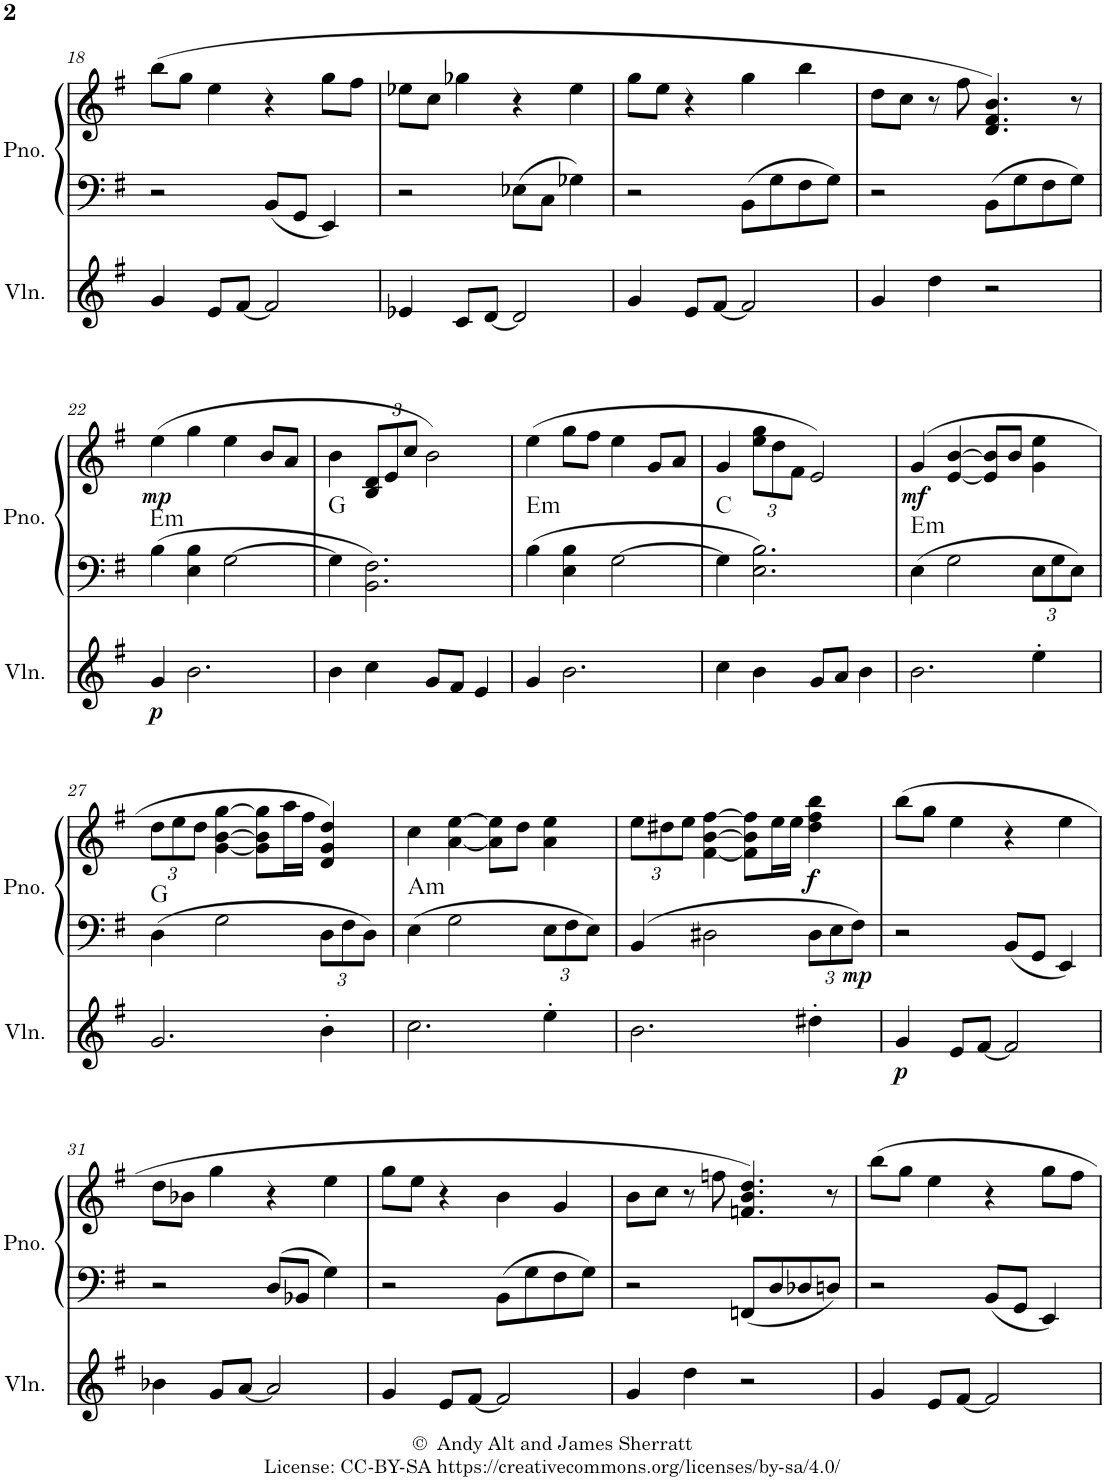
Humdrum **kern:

**kern	**dynam	**kern	**kern	**dynam
*part2	*part2	*part1	*part1	*part1
*staff3	*staff3	*staff2	*staff1	*staff1/2
*I"Violin	*	*I"Piano	*	*
*I'Vln.	*	*I'Pno.	*	*
!!LO:PB:g=z
*clefG2	*	*clefF4	*clefG2	*
*k[f#]	*	*k[f#]	*k[f#]	*
*M2/2	*	*M2/2	*M2/2	*
*met(c|)	*	*met(c|)	*met(c|)	*
=18	=18	=18	=18	=18
4g/	.	2r	(8bb\L	.
.	.	.	8gg\J	.
8e/L	.	.	4ee\	.
[8f#/J	.	.	.	.
2f#/]	.	8BB/L	4r	.
.	.	8GG/J	.	.
.	.	4EE/	8gg\L	.
.	.	.	8ff#\J	.
=19	=19	=19	=19	=19
4e-X/	.	2r	8ee-X\L	.
.	.	.	8cc\J	.
8c/L	.	.	4gg-X\	.
[8d/J	.	.	.	.
2d/]	.	8E-X\L	4r	.
.	.	8C\J	.	.
.	.	4G-X\	4ee-\	.
=20	=20	=20	=20	=20
4g/	.	2r	8gg\L	.
.	.	.	8ee\J	.
8e/L	.	.	4r	.
[8f#/J	.	.	.	.
2f#/]	.	8BB\L	4gg\	.
.	.	8G\	.	.
.	.	8F#\	4bb\	.
.	.	8G\J	.	.
=21	=21	=21	=21	=21
4g/	.	2r	8dd\L	.
.	.	.	8cc\J	.
4dd\	.	.	8r	.
.	.	.	8ff#\	.
2r	.	8BB\L	4.d/ 4.f#/ 4.b/)	.
.	.	8G\	.	.
.	.	8F#\	.	.
.	.	8G\J	8r	.
!!LO:LB:g=z
=22	=22	=22	=22	=22
!	!	!	!LO:TX:b:t=Em	!
!	!LO:DY:b	!	!	!LO:DY:b
4g/	p	4B\	(4ee\	mp
2.b\	.	4E\ 4B\	4gg\	.
.	.	[2G\	4ee\	.
.	.	.	8b/L	.
.	.	.	8a/J	.
=23	=23	=23	=23	=23
!	!	!	!LO:TX:b:t=G	!
4b\	.	4G\]	4b\	.
*	*	*	*Xbrackettup	*
4cc\	.	2.BB\ 2.F#\	12B/ 12d/L	.
.	.	.	12e/	.
.	.	.	12cc/J	.
8g/L	.	.	2b\)	.
8f#/J	.	.	.	.
4e/	.	.	.	.
=24	=24	=24	=24	=24
!	!	!	!LO:TX:b:t=Em	!
4g/	.	4B\	(4ee\	.
2.b\	.	4E\ 4B\	8gg\L	.
.	.	.	8ff#\J	.
.	.	[2G\	4ee\	.
.	.	.	8g/L	.
.	.	.	8a/J	.
=25	=25	=25	=25	=25
!	!	!	!LO:TX:b:t=C	!
4cc\	.	4G\]	4g/	.
4b\	.	2.E\ 2.B\	12ee\ 12gg\L	.
.	.	.	12dd\	.
.	.	.	12f#\J	.
8g/L	.	.	2e/)	.
8a/J	.	.	.	.
4b\	.	.	.	.
=26	=26	=26	=26	=26
!	!	!	!LO:TX:b:t=Em	!
!	!	!	!	!LO:DY:b
2.b\	.	4E\	(4g/	mf
.	.	2G\	[4e/ [4b/	.
.	.	.	8e/] 8b/]L	.
.	.	.	8b/J	.
*	*	*Xbrackettup	*	*
4ee'\	.	12E\L	4g\ 4ee\	.
.	.	12G\	.	.
.	.	12E\J	.	.
!!LO:LB:g=z
=27	=27	=27	=27	=27
!	!	!	!LO:TX:b:t=G	!
2.g/	.	4D\	12dd\L	.
.	.	.	12ee\	.
.	.	.	12dd\J	.
.	.	2G\	[4g\ [4b\ [4gg\	.
.	.	.	8g\] 8b\] 8gg\]L	.
.	.	.	16aa\L	.
.	.	.	16ff#\JJ	.
4b'\	.	12D\L	4d/ 4g/ 4dd/)	.
.	.	12F#\	.	.
.	.	12D\J	.	.
=28	=28	=28	=28	=28
!	!	!	!LO:TX:b:t=Am	!
2.cc\	.	4E\	4cc\	.
.	.	2G\	[4a\ [4ee\	.
.	.	.	8a\] 8ee\]L	.
.	.	.	8dd\J	.
4ee'\	.	12E\L	4a\ 4ee\	.
.	.	12F#\	.	.
.	.	12E\J	.	.
=29	=29	=29	=29	=29
2.b\	.	4BB/	12ee\L	.
.	.	.	12dd#X\	.
.	.	.	12ee\J	.
.	.	2D#X\	[4f#\ [4b\ [4ff#\	.
.	.	.	8f#\] 8b\] 8ff#\]L	.
.	.	.	16ee\L	.
.	.	.	16ee\JJ	.
!	!	!	!	!LO:DY:b
4dd#X'\	.	12D#\L	4dd#\ 4ff#\ 4bb\	f
.	.	12E\	.	.
!	!	!	!	!LO:DY:b=2
.	.	12F#\J	.	mp
=30	=30	=30	=30	=30
!	!LO:DY:b	!	!	!
4g/	p	2r	(8bb\L	.
.	.	.	8gg\J	.
8e/L	.	.	4ee\	.
[8f#/J	.	.	.	.
2f#/]	.	8BB/L	4r	.
.	.	8GG/J	.	.
.	.	4EE/	4ee\	.
!!LO:LB:g=z
=31	=31	=31	=31	=31
4b-X\	.	2r	8dd\L	.
.	.	.	8b-X\J	.
8g/L	.	.	4gg\	.
[8a/J	.	.	.	.
2a/]	.	8D/L	4r	.
.	.	8BB-X/J	.	.
.	.	4G\	4ee\	.
=32	=32	=32	=32	=32
4g/	.	2r	8gg\L	.
.	.	.	8ee\J	.
8e/L	.	.	4r	.
[8f#/J	.	.	.	.
2f#/]	.	8BB\L	4b\	.
.	.	8G\	.	.
.	.	8F#\	4g/	.
.	.	8G\J	.	.
=33	=33	=33	=33	=33
4g/	.	2r	8b\L	.
.	.	.	8cc\J	.
4dd\	.	.	8r	.
.	.	.	8ffn\	.
2r	.	8FFn/L	4.fn/ 4.b/ 4.dd/)	.
.	.	8D/	.	.
.	.	8D-X/	.	.
.	.	8Dn/J	8r	.
=34	=34	=34	=34	=34
4g/	.	2r	8bb\L	.
.	.	.	8gg\J	.
8e/L	.	.	4ee\	.
[8f#/J	.	.	.	.
2f#/]	.	8BB/L	4r	.
.	.	8GG/J	.	.
.	.	4EE/	8gg\L	.
.	.	.	8ff#\J	.
=	=	=	=	=
*-	*-	*-	*-	*-
